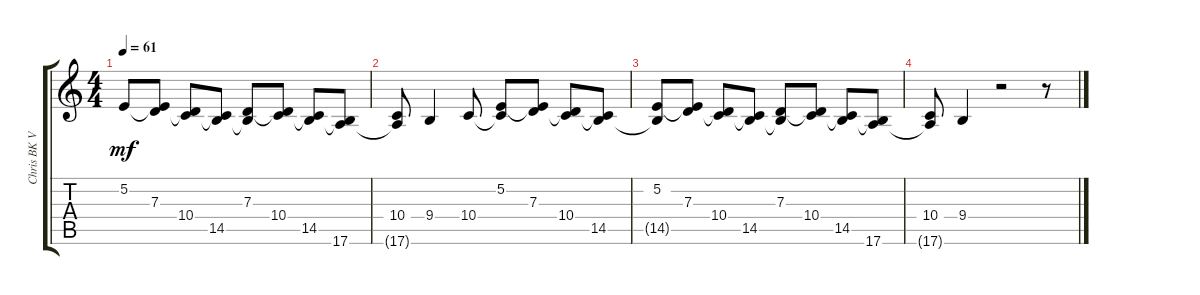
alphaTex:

\track ("Chris BK Voice" "Chris BK V") {instrument choiraahs}
\staff {score tabs}
\tuning (E4 B3 G3 D3 A2 E2) {hide}
\ts (4 4)
\tempo 61
\clef g2
\ks c
5.2.8{dy mf} (5.2{t} 7.3).8 (7.3{t} 10.4).8 (10.4{t} 14.5).8 (7.3 14.5{t}).8 (7.3{t} 10.4).8 (10.4{t} 14.5).8 (14.5{t} 17.6).8 |
(10.4 17.6{t}).8 9.4.4 10.4.8 (5.2 10.4{t}).8 (5.2{t} 7.3).8 (7.3{t} 10.4).8 (10.4{t} 14.5).8 |
(5.2 14.5{t}).8 (5.2{t} 7.3).8 (7.3{t} 10.4).8 (10.4{t} 14.5).8 (7.3 14.5{t}).8 (7.3{t} 10.4).8 (10.4{t} 14.5).8 (14.5{t} 17.6).8 |
(10.4 17.6{t}).8 9.4.4 r.2 r.8
